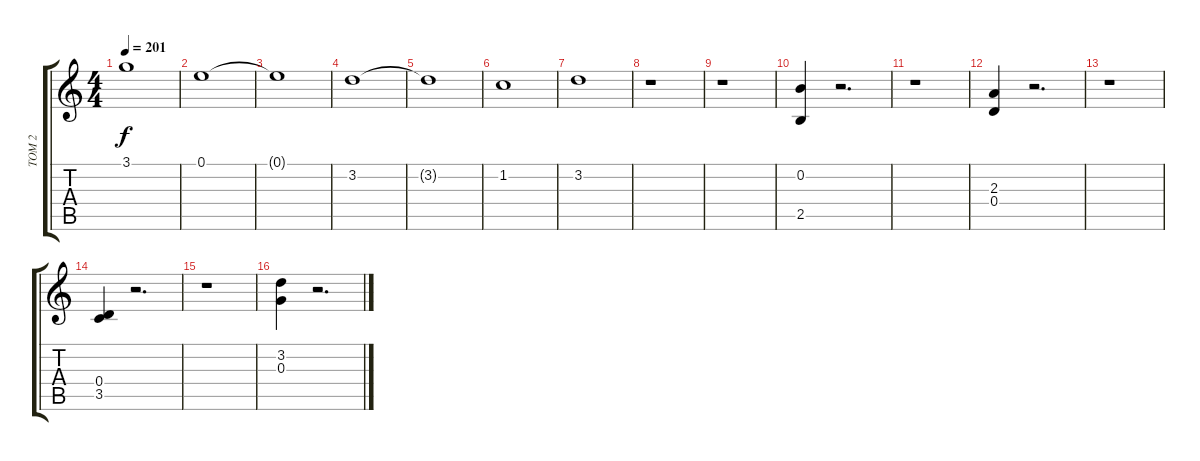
\track ("TOM 2" "TOM 2") {instrument overdrivenguitar}
\staff {score tabs}
\tuning (E4 B3 G3 D3 A2 E2) {hide}
\ts (4 4)
\tempo 201
\clef g2
\ks c
3.1{t}.1{dy f} |
0.1.1 |
0.1{t}.1 |
3.2.1 |
3.2{t}.1 |
1.2.1 |
3.2.1 |
r.1 |
r.1 |
(0.2 2.5).4 r.2{d} |
r.1 |
(2.3 0.4).4 r.2{d} |
r.1 |
(0.4 3.5).4 r.2{d} |
r.1 |
(3.2 0.3).4 r.2{d}
